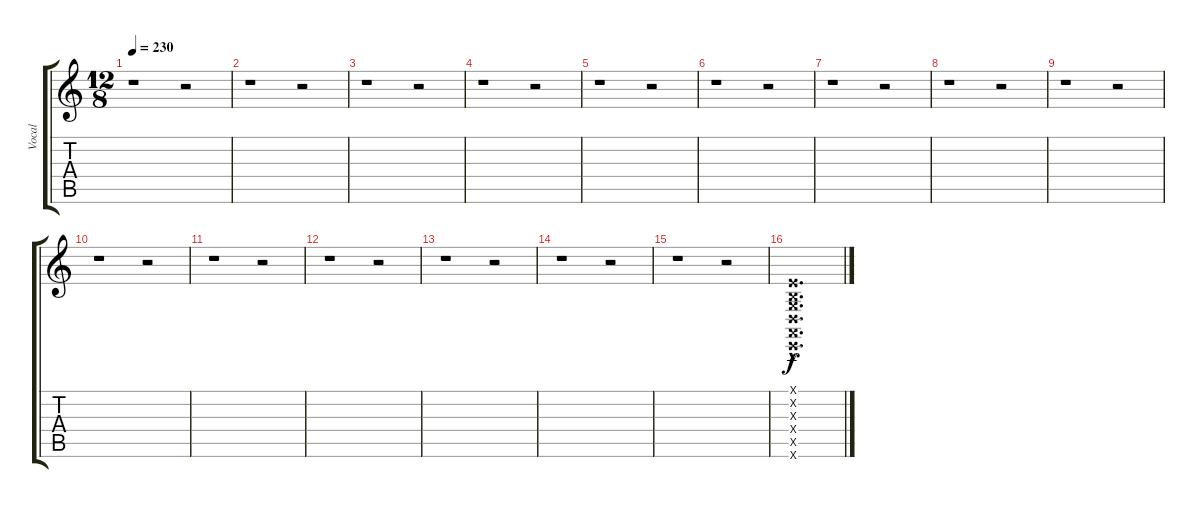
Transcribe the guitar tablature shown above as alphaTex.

\track ("Vocal" "Vocal") {instrument frenchhorn}
\staff {score tabs}
\tuning (E4 B3 G3 D3 A2 E2) {hide}
\ts (12 8)
\tempo 230
\clef g2
\ks c
r.1{dy f} r.2 |
r.1 r.2 |
r.1 r.2 |
r.1 r.2 |
r.1 r.2 |
r.1 r.2 |
r.1 r.2 |
r.1 r.2 |
r.1 r.2 |
r.1 r.2 |
r.1 r.2 |
r.1 r.2 |
r.1 r.2 |
r.1 r.2 |
r.1 r.2 |
(0.1{hac x} 0.2{hac x} 0.3{hac x} 0.4{hac x} 0.5{hac x} 0.6{hac x}).1{d}
